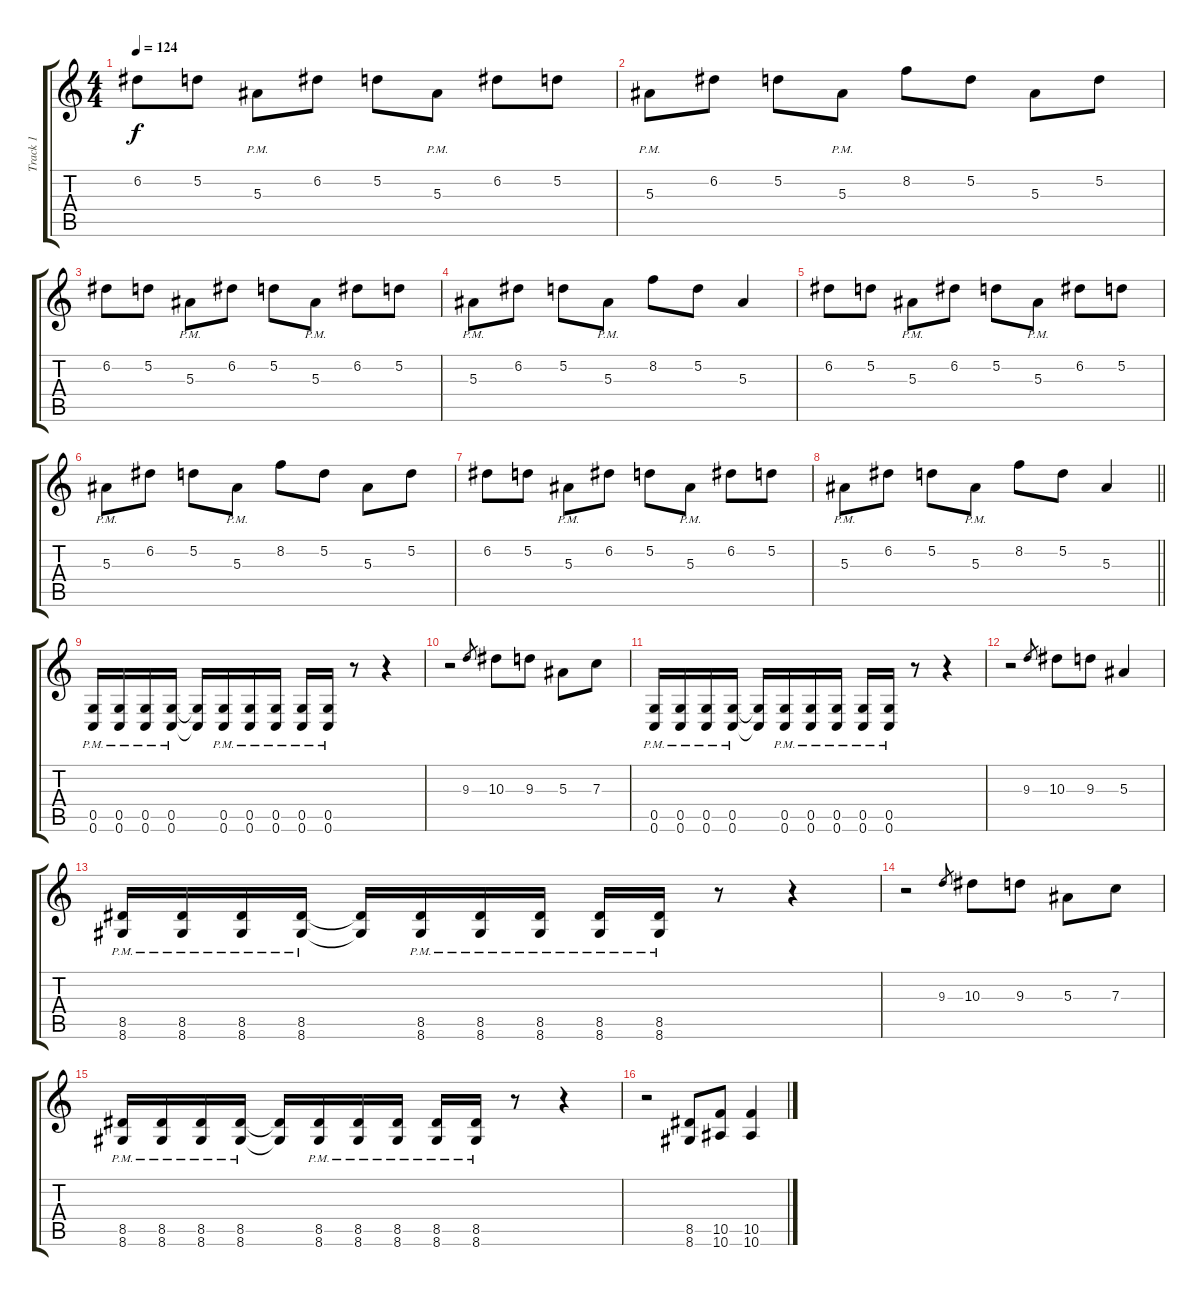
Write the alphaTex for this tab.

\track ("Track 1" "Track 1") {instrument distortionguitar}
\staff {score tabs}
\tuning (D4 A3 F3 C3 G2 C2) {hide}
\ts (4 4)
\tempo 124
\clef g2
\ks c
6.2.8{dy f instrument distortionguitar} 5.2.8 5.3{pm}.8 6.2.8 5.2.8 5.3{pm}.8 6.2.8 5.2.8 |
5.3{pm}.8 6.2.8 5.2.8 5.3{pm}.8 8.2.8 5.2.8 5.3.8 5.2.8 |
6.2.8 5.2.8 5.3{pm}.8 6.2.8 5.2.8 5.3{pm}.8 6.2.8 5.2.8 |
5.3{pm}.8 6.2.8 5.2.8 5.3{pm}.8 8.2.8 5.2.8 5.3.4 |
6.2.8 5.2.8 5.3{pm}.8 6.2.8 5.2.8 5.3{pm}.8 6.2.8 5.2.8 |
5.3{pm}.8 6.2.8 5.2.8 5.3{pm}.8 8.2.8 5.2.8 5.3.8 5.2.8 |
6.2.8 5.2.8 5.3{pm}.8 6.2.8 5.2.8 5.3{pm}.8 6.2.8 5.2.8 |
\barLineRight lightlight
5.3{pm}.8 6.2.8 5.2.8 5.3{pm}.8 8.2.8 5.2.8 5.3.4 |
(0.5{pm} 0.6{pm}).16 (0.5{pm} 0.6{pm}).16 (0.5{pm} 0.6{pm}).16 (0.5{pm} 0.6{pm}).16 (0.5{t} 0.6{t}).16 (0.5{pm} 0.6{pm}).16 (0.5{pm} 0.6{pm}).16 (0.5{pm} 0.6{pm}).16 (0.5{pm} 0.6{pm}).16 (0.5{pm} 0.6{pm}).16 r.8 r.4 |
r.2 9.3.8{gr} 10.3.8 9.3.8 5.3.8 7.3.8 |
(0.5{pm} 0.6{pm}).16 (0.5{pm} 0.6{pm}).16 (0.5{pm} 0.6{pm}).16 (0.5{pm} 0.6{pm}).16 (0.5{t} 0.6{t}).16 (0.5{pm} 0.6{pm}).16 (0.5{pm} 0.6{pm}).16 (0.5{pm} 0.6{pm}).16 (0.5{pm} 0.6{pm}).16 (0.5{pm} 0.6{pm}).16 r.8 r.4 |
r.2 9.3.8{gr} 10.3.8 9.3.8 5.3.4 |
(8.5{pm} 8.6{pm}).16 (8.5{pm} 8.6{pm}).16 (8.5{pm} 8.6{pm}).16 (8.5{pm} 8.6{pm}).16 (8.5{t} 8.6{t}).16 (8.5{pm} 8.6{pm}).16 (8.5{pm} 8.6{pm}).16 (8.5{pm} 8.6{pm}).16 (8.5{pm} 8.6{pm}).16 (8.5{pm} 8.6{pm}).16 r.8 r.4 |
r.2 9.3.8{gr} 10.3.8 9.3.8 5.3.8 7.3.8 |
(8.5{pm} 8.6{pm}).16 (8.5{pm} 8.6{pm}).16 (8.5{pm} 8.6{pm}).16 (8.5{pm} 8.6{pm}).16 (8.5{t} 8.6{t}).16 (8.5{pm} 8.6{pm}).16 (8.5{pm} 8.6{pm}).16 (8.5{pm} 8.6{pm}).16 (8.5{pm} 8.6{pm}).16 (8.5{pm} 8.6{pm}).16 r.8 r.4 |
r.2 (8.5 8.6).8 (10.5 10.6).8 (10.5{ss} 10.6{ss}).4
